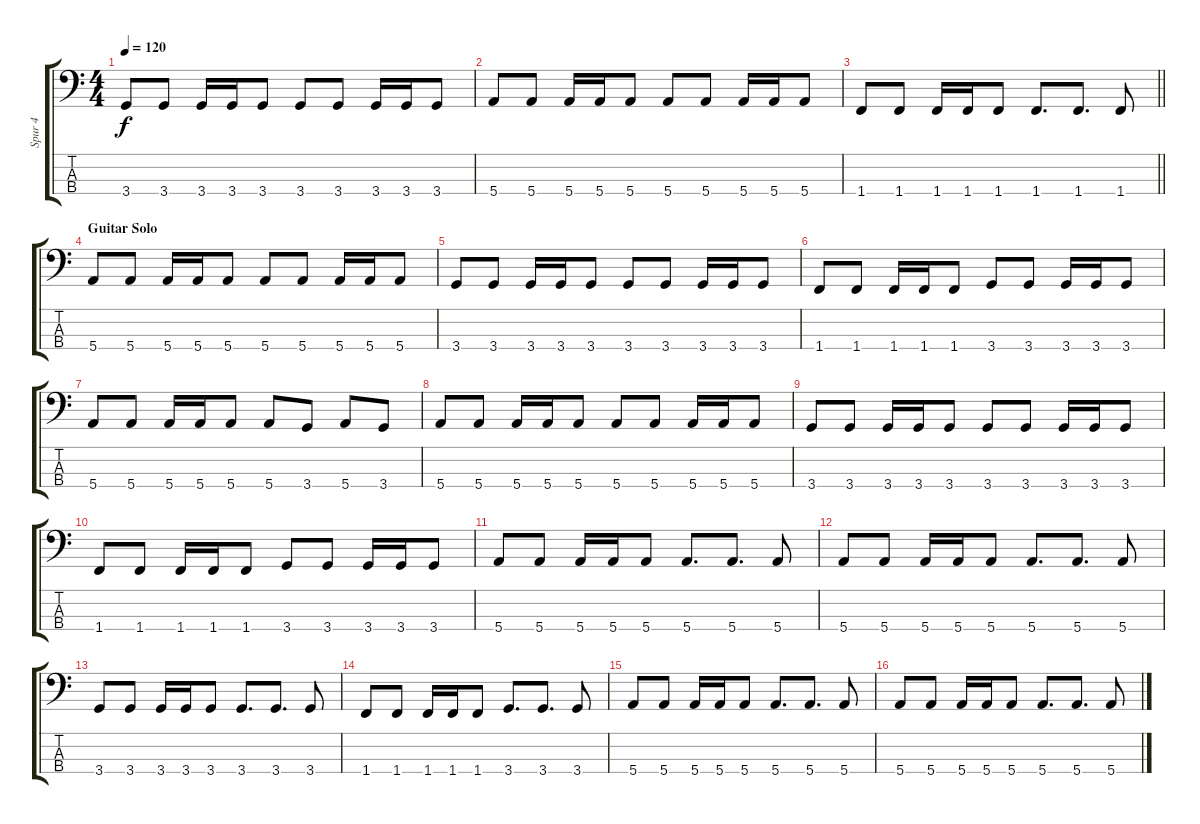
\track ("Spur 4" "Spur 4") {instrument electricbassfinger}
\staff {score tabs}
\tuning (G2 D2 A1 E1) {hide}
\ts (4 4)
\tempo 120
\clef f4
\ks c
3.4.8{dy f} 3.4.8 3.4.16 3.4.16 3.4.8 3.4.8 3.4.8 3.4.16 3.4.16 3.4.8 |
5.4.8 5.4.8 5.4.16 5.4.16 5.4.8 5.4.8 5.4.8 5.4.16 5.4.16 5.4.8 |
\barLineRight lightlight
1.4.8 1.4.8 1.4.16 1.4.16 1.4.8 1.4.8{d} 1.4.8{d} 1.4.8 |
\section ("" "Guitar Solo")
5.4.8 5.4.8 5.4.16 5.4.16 5.4.8 5.4.8 5.4.8 5.4.16 5.4.16 5.4.8 |
3.4.8 3.4.8 3.4.16 3.4.16 3.4.8 3.4.8 3.4.8 3.4.16 3.4.16 3.4.8 |
1.4.8 1.4.8 1.4.16 1.4.16 1.4.8 3.4.8 3.4.8 3.4.16 3.4.16 3.4.8 |
5.4.8 5.4.8 5.4.16 5.4.16 5.4.8 5.4.8 3.4.8 5.4.8 3.4.8 |
5.4.8 5.4.8 5.4.16 5.4.16 5.4.8 5.4.8 5.4.8 5.4.16 5.4.16 5.4.8 |
3.4.8 3.4.8 3.4.16 3.4.16 3.4.8 3.4.8 3.4.8 3.4.16 3.4.16 3.4.8 |
1.4.8 1.4.8 1.4.16 1.4.16 1.4.8 3.4.8 3.4.8 3.4.16 3.4.16 3.4.8 |
5.4.8 5.4.8 5.4.16 5.4.16 5.4.8 5.4.8{d} 5.4.8{d} 5.4.8 |
5.4.8 5.4.8 5.4.16 5.4.16 5.4.8 5.4.8{d} 5.4.8{d} 5.4.8 |
3.4.8 3.4.8 3.4.16 3.4.16 3.4.8 3.4.8{d} 3.4.8{d} 3.4.8 |
1.4.8 1.4.8 1.4.16 1.4.16 1.4.8 3.4.8{d} 3.4.8{d} 3.4.8 |
5.4.8 5.4.8 5.4.16 5.4.16 5.4.8 5.4.8{d} 5.4.8{d} 5.4.8 |
5.4.8 5.4.8 5.4.16 5.4.16 5.4.8 5.4.8{d} 5.4.8{d} 5.4.8
